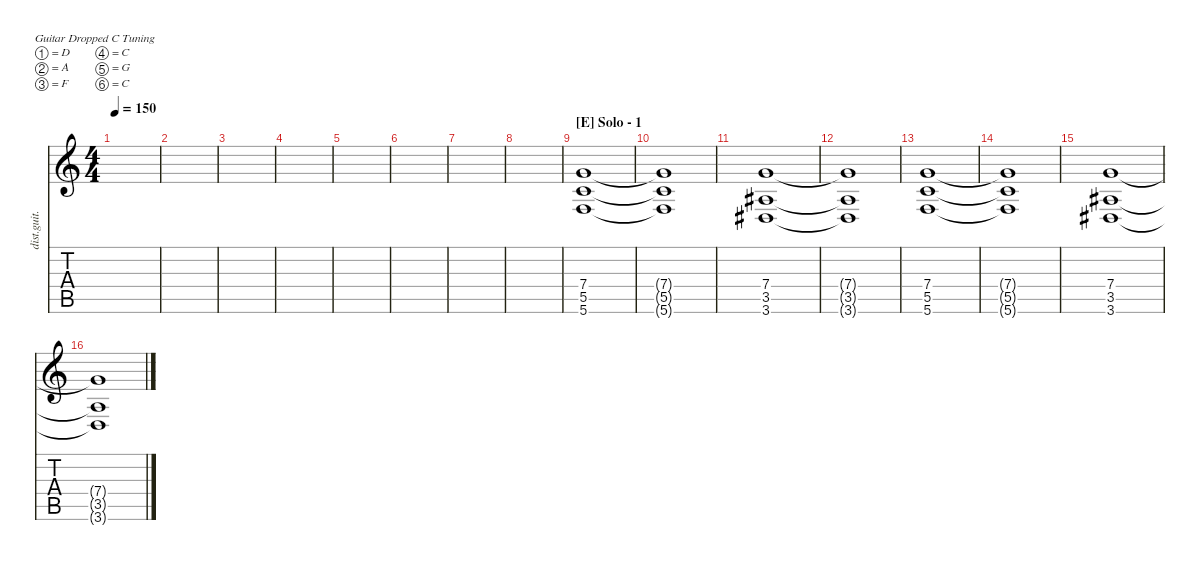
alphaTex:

\hideDynamics
\bracketExtendMode nobrackets
\track ("E.Guitar R" "dist.guit.") {instrument distortionguitar}
\staff {score tabs}
\tuning (D4 A3 F3 C3 G2 C2)
\ts (4 4)
\tempo 150
\clef g2
\ks c
|
|
|
|
|
|
|
|
\section ("E" "Solo - 1 ")
(5.6 5.5 7.4).1{beam Up} |
(7.4{t} 5.6{t} 5.5{t}).1{beam Up} |
(3.6{acc #} 3.5{acc #} 7.4).1{beam Up} |
(7.4{t} 3.5{t acc #} 3.6{t acc #}).1{beam Up} |
(5.6 5.5 7.4).1{beam Up} |
(7.4{t} 5.6{t} 5.5{t}).1{beam Up} |
(3.6{acc #} 3.5{acc #} 7.4).1{beam Up} |
(7.4{t} 3.5{t acc #} 3.6{t acc #}).1{beam Up}
